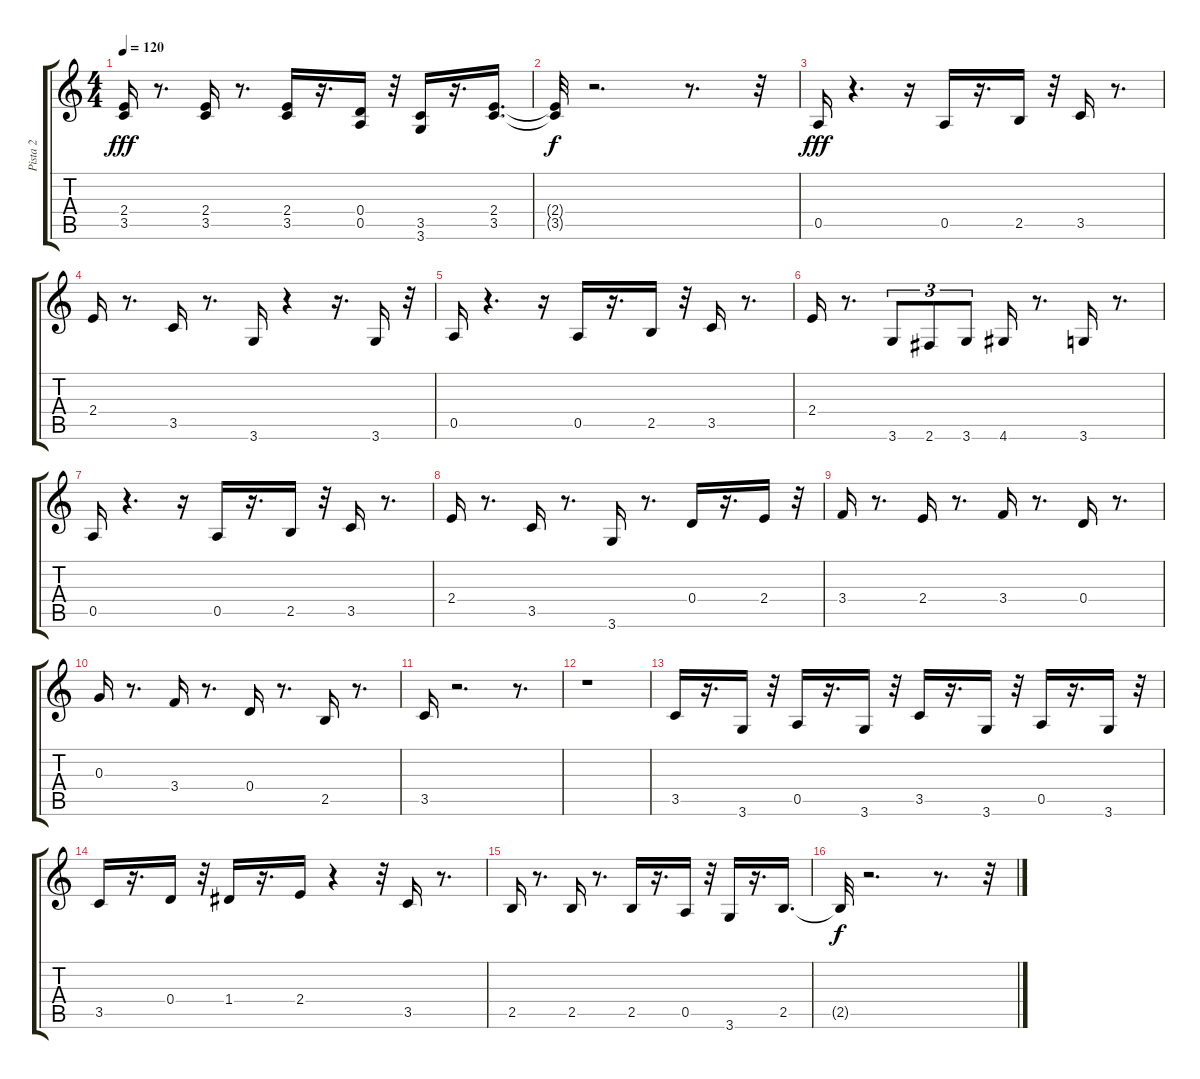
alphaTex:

\track ("Pista 2" "Pista 2") {instrument electricguitarmuted}
\staff {score tabs}
\tuning (E4 B3 G3 D3 A2 E2) {hide}
\ts (4 4)
\tempo 120
\clef g2
\ks c
(2.4 3.5).16{dy fff} r.8{d} (2.4 3.5).16 r.8{d} (2.4 3.5).16 r.16{d} (0.4 0.5).16 r.32 (3.5 3.6).16 r.16{d} (2.4 3.5).16{d} |
(2.4{t} 3.5{t}).32{dy f} r.2{d} r.8{d} r.32 |
0.5.16{dy fff} r.4{d} r.16 0.5.16 r.16{d} 2.5.16 r.32 3.5.16 r.8{d} |
2.4.16 r.8{d} 3.5.16 r.8{d} 3.6.16 r.4 r.16{d} 3.6.16 r.32 |
0.5.16 r.4{d} r.16 0.5.16 r.16{d} 2.5.16 r.32 3.5.16 r.8{d} |
2.4.16 r.8{d} 3.6.8{tu (3 2)} 2.6.8{tu (3 2)} 3.6.8{tu (3 2)} 4.6.16 r.8{d} 3.6.16 r.8{d} |
0.5.16 r.4{d} r.16 0.5.16 r.16{d} 2.5.16 r.32 3.5.16 r.8{d} |
2.4.16 r.8{d} 3.5.16 r.8{d} 3.6.16 r.8{d} 0.4.16 r.16{d} 2.4.16 r.32 |
3.4.16 r.8{d} 2.4.16 r.8{d} 3.4.16 r.8{d} 0.4.16 r.8{d} |
0.3.16 r.8{d} 3.4.16 r.8{d} 0.4.16 r.8{d} 2.5.16 r.8{d} |
3.5.16 r.2{d} r.8{d} |
r.1 |
3.5.16 r.16{d} 3.6.16 r.32 0.5.16 r.16{d} 3.6.16 r.32 3.5.16 r.16{d} 3.6.16 r.32 0.5.16 r.16{d} 3.6.16 r.32 |
3.5.16 r.16{d} 0.4.16 r.32 1.4.16 r.16{d} 2.4.16 r.4 r.32 3.5.16 r.8{d} |
2.5.16 r.8{d} 2.5.16 r.8{d} 2.5.16 r.16{d} 0.5.16 r.32 3.6.16 r.16{d} 2.5.16{d} |
2.5{t}.32{dy f} r.2{d} r.8{d} r.32
